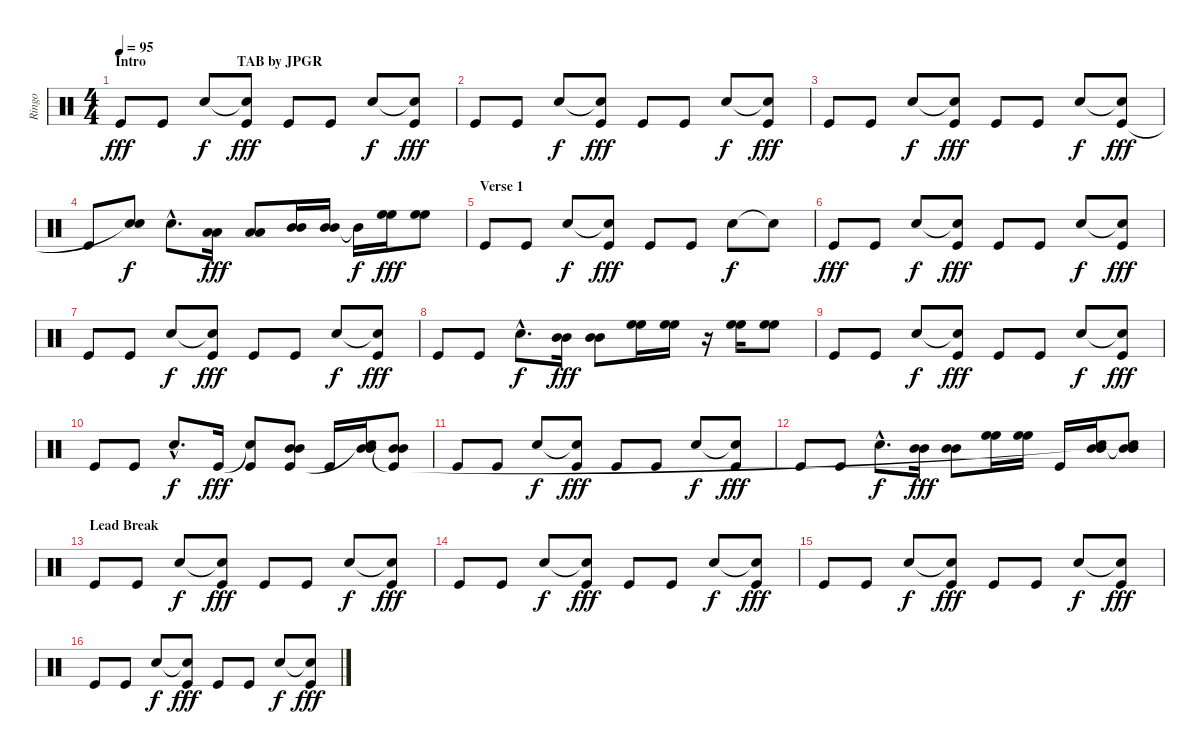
\track ("Ringo" "Ringo") {instrument percussion}
\staff {score}
\articulation defaults
\ts (4 4)
\section ("" "Intro                          TAB by JPGR")
\tempo 95
\clef neutral
\ks c "Kick (hit)".8{dy fff} "Kick (hit)".8 "Electric Snare (hit)".8{dy f}
("Snare (hit)"{t} "Kick (hit)").8{dy fff} "Kick (hit)".8 "Kick (hit)".8 "Electric Snare (hit)".8{dy f} ("Snare (hit)"{t} "Kick (hit)").8{dy fff} |
"Kick (hit)".8 "Kick (hit)".8 "Electric Snare (hit)".8{dy f} ("Snare (hit)"{t} "Kick (hit)").8{dy fff} "Kick (hit)".8 "Kick (hit)".8 "Electric Snare (hit)".8{dy f} ("Snare (hit)"{t} "Kick (hit)").8{dy fff} |
"Kick (hit)".8 "Kick (hit)".8 "Electric Snare (hit)".8{dy f} ("Snare (hit)"{t} "Kick (hit)").8{dy fff} "Kick (hit)".8 "Kick (hit)".8 "Electric Snare (hit)".8{dy f} ("Snare (hit)"{t} "Kick (hit)").8{dy fff} |
"Kick (hit)".8 ("Electric Snare (hit)" "Snare (hit)"{t}).8{dy f} "Electric Snare (hit)"{hac}.8{d} ("Low Tom (hit)" "Low Tom (hit)").16{dy fff} ("Low Tom (hit)" "Low Tom (hit)").8 ("Mid Tom (hit)" "Mid Tom (hit)").16 ("Mid Tom (hit)" "Mid Tom (hit)").16 "Mid Tom (hit)"{t}.16{dy f} ("High Floor Tom (hit)" "High Floor Tom (hit)").16{dy fff} ("High Floor Tom (hit)" "High Floor Tom (hit)").8 |
\section ("" "Verse 1")
"Kick (hit)".8 "Kick (hit)".8 "Electric Snare (hit)".8{dy f} ("Snare (hit)"{t} "Kick (hit)").8{dy fff} "Kick (hit)".8 "Kick (hit)".8 "Electric Snare (hit)".8{dy f} "Snare (hit)"{t}.8 |
"Kick (hit)".8{dy fff} "Kick (hit)".8 "Electric Snare (hit)".8{dy f} ("Snare (hit)"{t} "Kick (hit)").8{dy fff} "Kick (hit)".8 "Kick (hit)".8 "Electric Snare (hit)".8{dy f} ("Snare (hit)"{t} "Kick (hit)").8{dy fff} |
"Kick (hit)".8 "Kick (hit)".8 "Electric Snare (hit)".8{dy f} ("Snare (hit)"{t} "Kick (hit)").8{dy fff} "Kick (hit)".8 "Kick (hit)".8 "Electric Snare (hit)".8{dy f} ("Snare (hit)"{t} "Kick (hit)").8{dy fff} |
"Kick (hit)".8 "Kick (hit)".8 "Electric Snare (hit)"{hac}.8{d dy f} ("Mid Tom (hit)" "Mid Tom (hit)").16{dy fff} ("Mid Tom (hit)" "Mid Tom (hit)").8 ("High Floor Tom (hit)" "High Floor Tom (hit)").16 ("High Floor Tom (hit)" "High Floor Tom (hit)").16 r.16 ("High Floor Tom (hit)" "High Floor Tom (hit)").16 ("High Floor Tom (hit)" "High Floor Tom (hit)").8 |
"Kick (hit)".8 "Kick (hit)".8 "Electric Snare (hit)".8{dy f} ("Snare (hit)"{t} "Kick (hit)").8{dy fff} "Kick (hit)".8 "Kick (hit)".8 "Electric Snare (hit)".8{dy f} ("Snare (hit)"{t} "Kick (hit)").8{dy fff} |
"Kick (hit)".8 "Kick (hit)".8 "Electric Snare (hit)"{hac}.8{d dy f} "Kick (hit)".16{dy fff} ("Snare (hit)"{t} "Kick (hit)").8 ("Mid Tom (hit)" "Mid Tom (hit)" "Kick (hit)").8 "Kick (hit)".16 ("Mid Tom (hit)" "Mid Tom (hit)" "Snare (hit)"{t}).16 ("Mid Tom (hit)" "Mid Tom (hit)" "Kick (hit)"{t}).8 |
"Kick (hit)".8 "Kick (hit)".8 "Electric Snare (hit)".8{dy f} ("Snare (hit)"{t} "Kick (hit)").8{dy fff} "Kick (hit)".8 "Kick (hit)".8 "Electric Snare (hit)".8{dy f} ("Snare (hit)"{t} "Kick (hit)").8{dy fff} |
"Kick (hit)".8 "Kick (hit)".8 "Electric Snare (hit)"{hac}.8{d dy f} ("Mid Tom (hit)" "Mid Tom (hit)").16{dy fff} ("Mid Tom (hit)" "Mid Tom (hit)").8 ("High Floor Tom (hit)" "High Floor Tom (hit)").16 ("High Floor Tom (hit)" "High Floor Tom (hit)").16 "Kick (hit)".16 ("Mid Tom (hit)" "Mid Tom (hit)" "Snare (hit)"{t}).16 ("Mid Tom (hit)" "Mid Tom (hit)" "Snare (hit)"{t}).8 |
\section ("" "Lead Break")
"Kick (hit)".8 "Kick (hit)".8 "Electric Snare (hit)".8{dy f} ("Snare (hit)"{t} "Kick (hit)").8{dy fff} "Kick (hit)".8 "Kick (hit)".8 "Electric Snare (hit)".8{dy f} ("Snare (hit)"{t} "Kick (hit)").8{dy fff} |
"Kick (hit)".8 "Kick (hit)".8 "Electric Snare (hit)".8{dy f} ("Snare (hit)"{t} "Kick (hit)").8{dy fff} "Kick (hit)".8 "Kick (hit)".8 "Electric Snare (hit)".8{dy f} ("Snare (hit)"{t} "Kick (hit)").8{dy fff} |
"Kick (hit)".8 "Kick (hit)".8 "Electric Snare (hit)".8{dy f} ("Snare (hit)"{t} "Kick (hit)").8{dy fff} "Kick (hit)".8 "Kick (hit)".8 "Electric Snare (hit)".8{dy f} ("Snare (hit)"{t} "Kick (hit)").8{dy fff} |
"Kick (hit)".8 "Kick (hit)".8 "Electric Snare (hit)".8{dy f} ("Snare (hit)"{t} "Kick (hit)").8{dy fff} "Kick (hit)".8 "Kick (hit)".8 "Electric Snare (hit)".8{dy f} ("Snare (hit)"{t} "Kick (hit)").8{dy fff}
